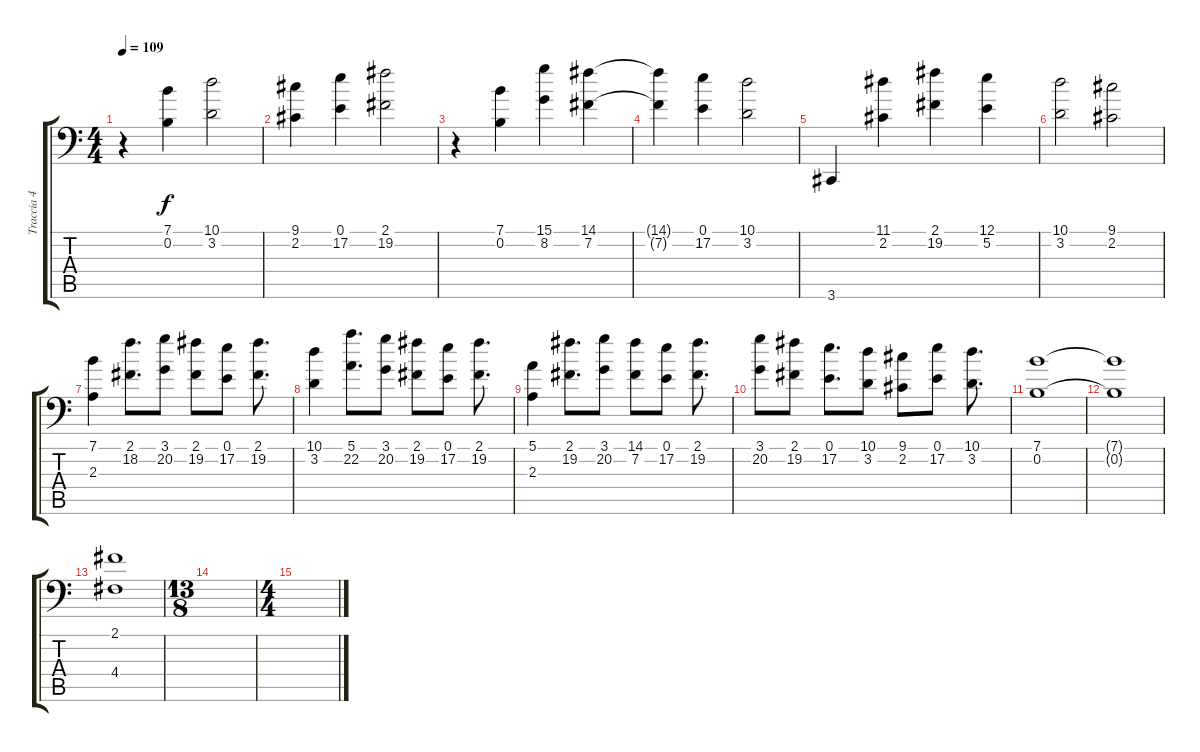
\track ("Traccia 4" "Traccia 4") {instrument synthstrings1}
\staff {score tabs}
\tuning (E4 B3 G3 D3 A2 Bb1) {hide}
\ts (4 4)
\tempo 109
\clef f4
\ks c
r.4{dy f} (7.1 0.2).4 (10.1 3.2).2 |
(9.1 2.2).4 (0.1 17.2).4 (2.1 19.2).2 |
r.4{instrument acousticgrandpiano} (7.1 0.2).4 (15.1 8.2).4 (14.1 7.2).4 |
(14.1{t} 7.2{t}).4 (0.1 17.2).4 (10.1 3.2).2 |
3.6.4 (11.1 2.2).4 (2.1 19.2).4 (12.1 5.2).4 |
(10.1 3.2).2 (9.1 2.2).2 |
(7.1 2.3).4 (2.1 18.2).8{d} (3.1 20.2).8 (2.1 19.2).8 (0.1 17.2).8 (2.1 19.2).8{d} |
(10.1 3.2).4 (5.1 22.2).8{d} (3.1 20.2).8 (2.1 19.2).8 (0.1 17.2).8 (2.1 19.2).8{d} |
(5.1 2.3).4 (2.1 19.2).8{d} (3.1 20.2).8 (14.1 7.2).8 (0.1 17.2).8 (2.1 19.2).8{d} |
(3.1 20.2).8 (2.1 19.2).8 (0.1 17.2).8{d} (10.1 3.2).8 (9.1 2.2).8 (0.1 17.2).8 (10.1 3.2).8{d} |
(7.1 0.2).1{instrument synthstrings1} |
(7.1{t} 0.2{t}).1 |
(2.1 4.4).1 |
\ts (13 8)
|
\ts (4 4)
